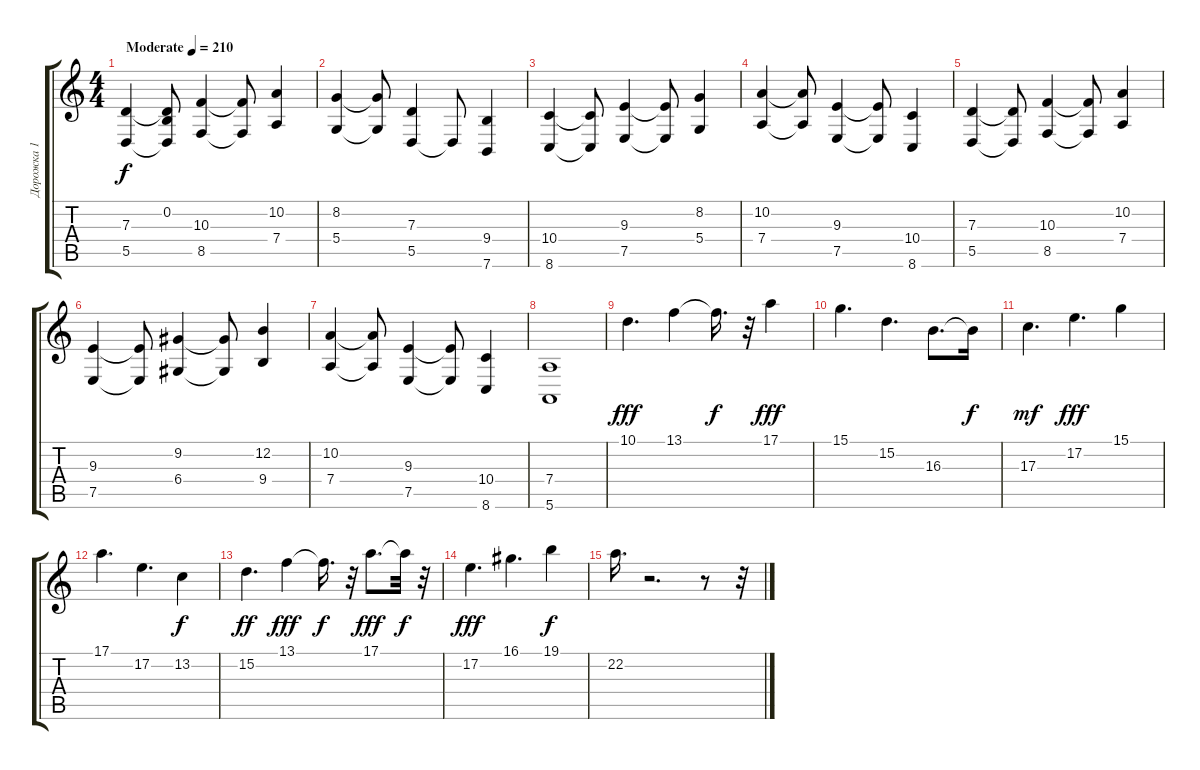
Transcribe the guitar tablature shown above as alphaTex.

\track ("Дорожка 1" "Дорожка 1") {instrument fx5brightness}
\staff {score tabs}
\tuning (E4 B3 G3 D3 A2 E2) {hide}
\ts (4 4)
\tempo (210 "Moderate")
\clef g2
\ks c
(7.3 5.5).4{dy f instrument fx5brightness} (0.2 7.3{t} 5.5{t}).8 (10.3 8.5).4 (10.3{t} 8.5{t}).8 (10.2 7.4).4 |
(8.2 5.4).4 (8.2{t} 5.4{t}).8 (7.3 5.5).4 5.5{t}.8 (9.4 7.6).4 |
(10.4 8.6).4 (10.4{t} 8.6{t}).8 (9.3 7.5).4 (9.3{t} 7.5{t}).8 (8.2 5.4).4 |
(10.2 7.4).4 (10.2{t} 7.4{t}).8 (9.3 7.5).4 (9.3{t} 7.5{t}).8 (10.4 8.6).4 |
(7.3 5.5).4 (7.3{t} 5.5{t}).8 (10.3 8.5).4 (10.3{t} 8.5{t}).8 (10.2 7.4).4 |
(9.3 7.5).4 (9.3{t} 7.5{t}).8 (9.2 6.4).4 (9.2{t} 6.4{t}).8 (12.2 9.4).4 |
(10.2 7.4).4 (10.2{t} 7.4{t}).8 (9.3 7.5).4 (9.3{t} 7.5{t}).8 (10.4 8.6).4 |
(7.4 5.6).1 |
10.1.4{d dy fff} 13.1.4 13.1{t}.16{d dy f} r.32 17.1.4{dy fff} |
15.1.4{d} 15.2.4{d} 16.3.8{d} 16.3{t}.16{dy f} |
17.3.4{d dy mf} 17.2.4{d dy fff} 15.1.4 |
17.1.4{d} 17.2.4{d} 13.2.4{dy f} |
15.2.4{d dy ff} 13.1.4{dy fff} 13.1{t}.16{d dy f} r.32 17.1.8{d dy fff} 17.1{t}.32{dy f} r.32 |
17.2.4{d dy fff} 16.1.4{d} 19.1.4{dy f} |
22.2.16{d} r.2{d} r.8 r.32
